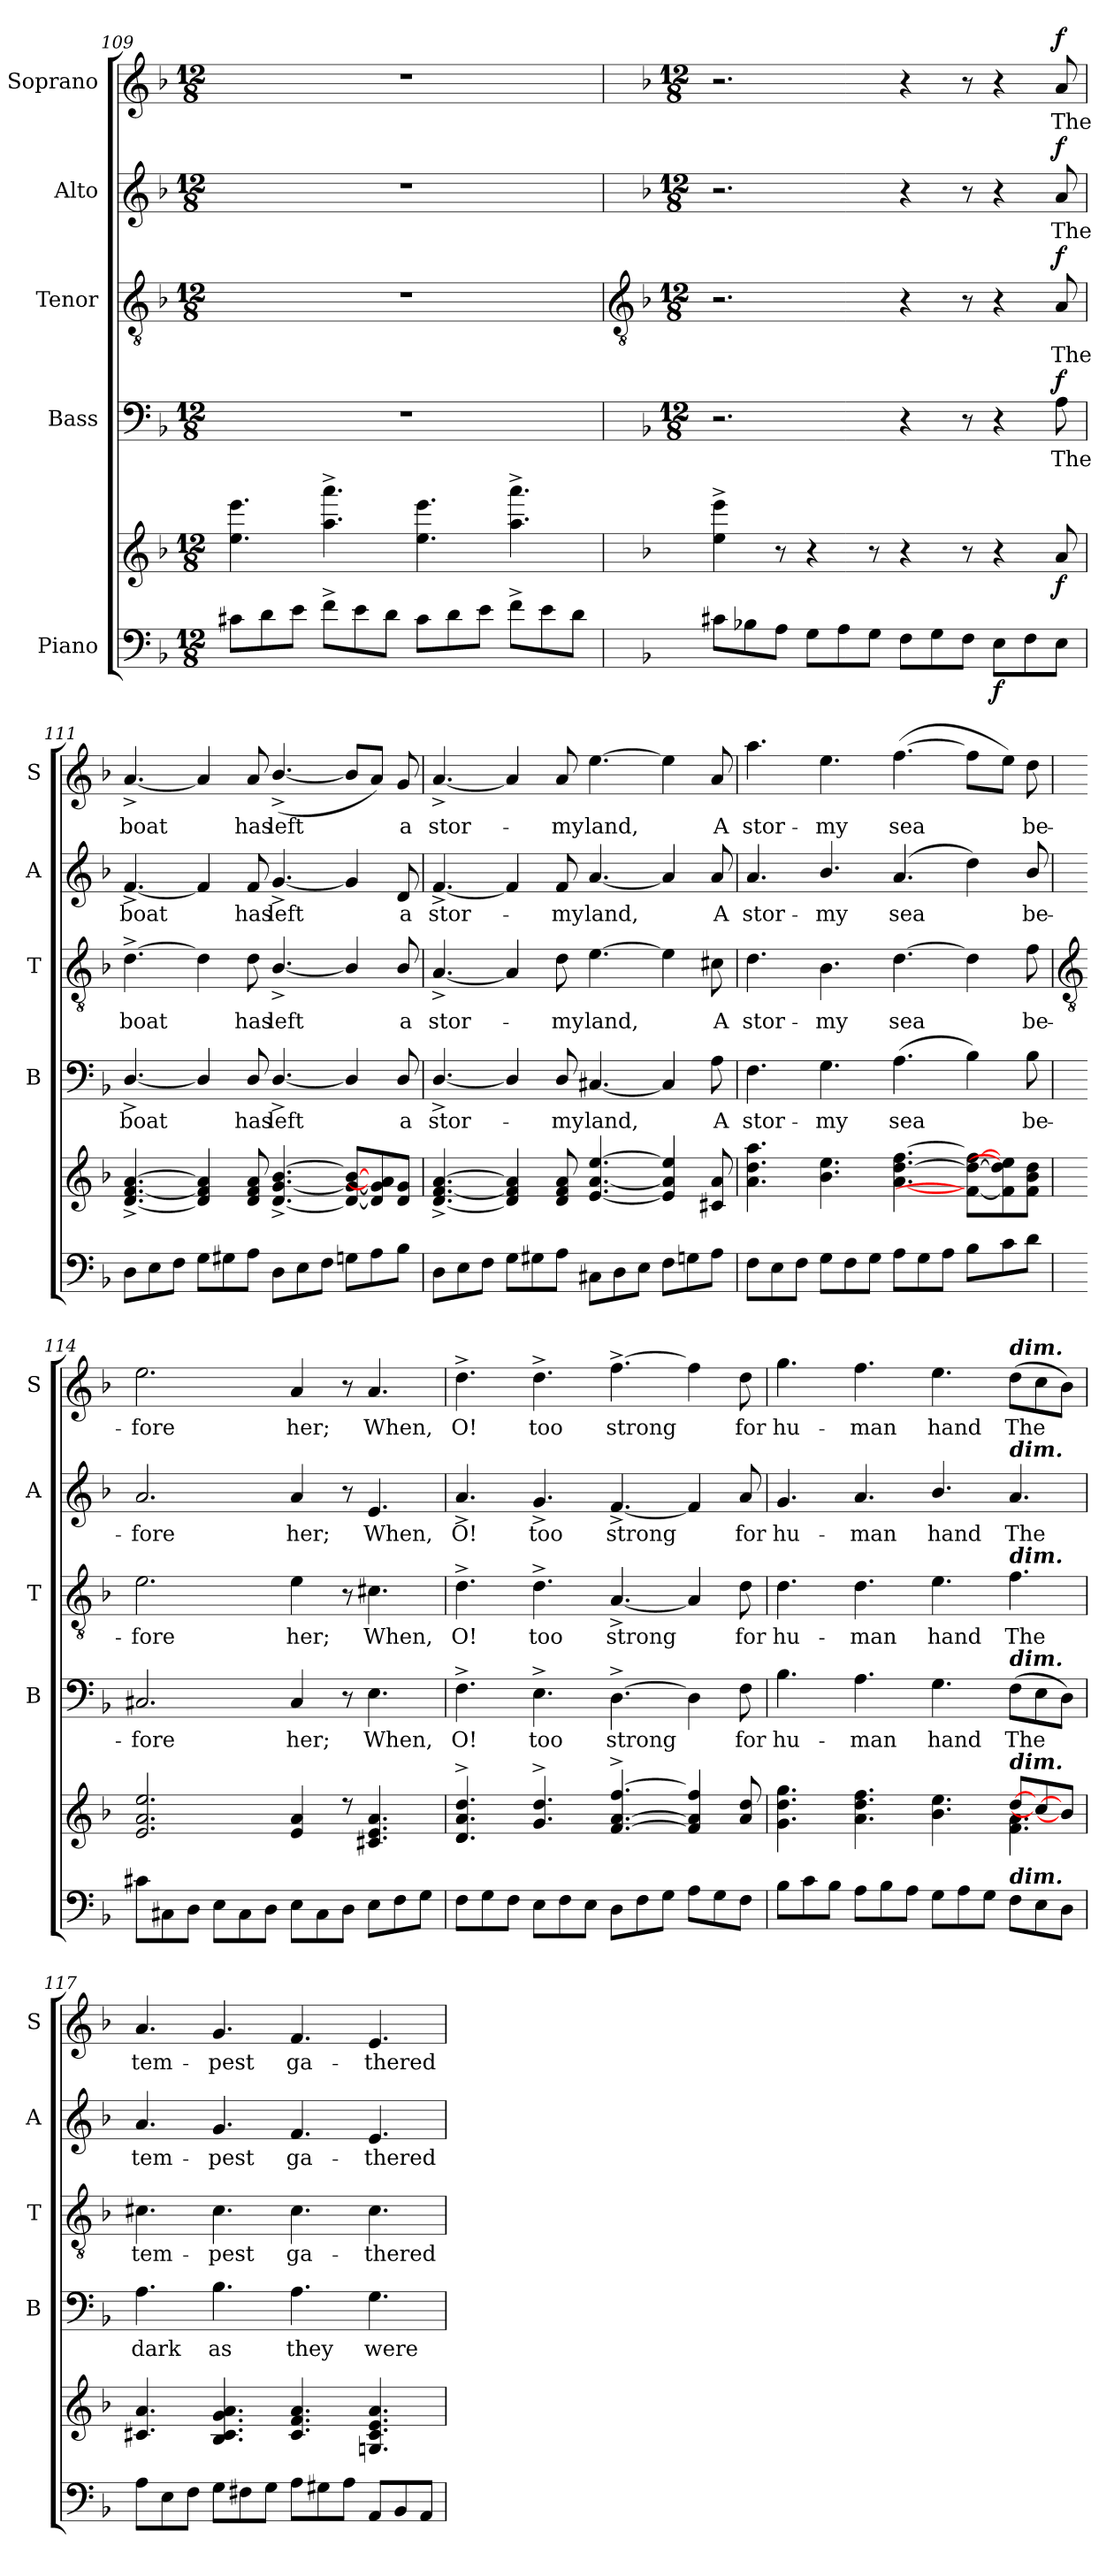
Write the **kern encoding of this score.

**kern	**kern	**dynam	**kern	**text	**dynam	**kern	**text	**dynam	**kern	**text	**dynam	**kern	**text	**dynam
*part5	*part5	*part5	*part4	*part4	*part4	*part3	*part3	*part3	*part2	*part2	*part2	*part1	*part1	*part1
*staff6	*staff5	*staff5/6	*staff4	*staff4	*staff4	*staff3	*staff3	*staff3	*staff2	*staff2	*staff2	*staff1	*staff1	*staff1
*I"Piano	*	*	*I"Bass	*	*	*I"Tenor	*	*	*I"Alto	*	*	*I"Soprano	*	*
*	*	*	*I'B	*	*	*I'T	*	*	*I'A	*	*	*I'S	*	*
*clefF4	*clefG2	*	*clefF4	*	*	*clefGv2	*	*	*clefG2	*	*	*clefG2	*	*
*k[b-]	*k[b-]	*	*k[b-]	*	*	*k[b-]	*	*	*k[b-]	*	*	*k[b-]	*	*
*F:	*F:	*	*F:	*	*	*F:	*	*	*F:	*	*	*F:	*	*
*M12/8	*M12/8	*	*M12/8	*	*	*M12/8	*	*	*M12/8	*	*	*M12/8	*	*
=109	=109	=109	=109	=109	=109	=109	=109	=109	=109	=109	=109	=109	=109	=109
8c#XL	4.ee 4.eee	.	1.r	.	.	1.r	.	.	1.r	.	.	1.r	.	.
8d	.	.	.	.	.	.	.	.	.	.	.	.	.	.
8eJ	.	.	.	.	.	.	.	.	.	.	.	.	.	.
8f^L	4.aa^ 4.aaa^	.	.	.	.	.	.	.	.	.	.	.	.	.
8e	.	.	.	.	.	.	.	.	.	.	.	.	.	.
8dJ	.	.	.	.	.	.	.	.	.	.	.	.	.	.
8c#L	4.ee 4.eee	.	.	.	.	.	.	.	.	.	.	.	.	.
8d	.	.	.	.	.	.	.	.	.	.	.	.	.	.
8eJ	.	.	.	.	.	.	.	.	.	.	.	.	.	.
8f^L	4.aa^ 4.aaa^	.	.	.	.	.	.	.	.	.	.	.	.	.
8e	.	.	.	.	.	.	.	.	.	.	.	.	.	.
8dJ	.	.	.	.	.	.	.	.	.	.	.	.	.	.
!!LO:LB:g=z
=110	=110	=110	=110	=110	=110	=110	=110	=110	=110	=110	=110	=110	=110	=110
*	*	*	*	*	*	*clefGv2	*	*	*	*	*	*	*	*
*	*	*	*k[b-]	*	*	*k[b-]	*	*	*k[b-]	*	*	*k[b-]	*	*
*	*	*	*F:	*	*	*F:	*	*	*F:	*	*	*F:	*	*
*	*	*	*M12/8	*	*	*M12/8	*	*	*M12/8	*	*	*M12/8	*	*
8c#XL	4ee^ 4eee^	.	2.r	.	.	2.r	.	.	2.r	.	.	2.r	.	.
8B-X	.	.	.	.	.	.	.	.	.	.	.	.	.	.
8AJ	8r	.	.	.	.	.	.	.	.	.	.	.	.	.
8GL	4r	.	.	.	.	.	.	.	.	.	.	.	.	.
8A	.	.	.	.	.	.	.	.	.	.	.	.	.	.
8GJ	8r	.	.	.	.	.	.	.	.	.	.	.	.	.
8FL	4r	.	4r	.	.	4r	.	.	4r	.	.	4r	.	.
8G	.	.	.	.	.	.	.	.	.	.	.	.	.	.
8FJ	8r	.	8r	.	.	8r	.	.	8r	.	.	8r	.	.
!	!	!LO:DY:b=2	!	!	!	!	!	!	!	!	!	!	!	!
8EL	4r	f	4r	.	.	4r	.	.	4r	.	.	4r	.	.
8F	.	.	.	.	.	.	.	.	.	.	.	.	.	.
!	!	!LO:DY:b	!	!LO:LY:b	!LO:DY:b	!	!LO:LY:b	!LO:DY:b	!	!LO:LY:b	!LO:DY:b	!	!LO:LY:b	!LO:DY:b
8EJ	8a	f	8A	The	f	8A	The	f	8a	The	f	8a	The	f
=111	=111	=111	=111	=111	=111	=111	=111	=111	=111	=111	=111	=111	=111	=111
!	!	!	!	!LO:LY:b	!	!	!LO:LY:b	!	!	!LO:LY:b	!	!	!LO:LY:b	!
8DL	[4.d^ [4.f^ [4.a^	.	[4.D^/	boat	.	[4.d^	boat	.	[4.f^	boat	.	[4.a^	boat	.
8E	.	.	.	.	.	.	.	.	.	.	.	.	.	.
8FJ	.	.	.	.	.	.	.	.	.	.	.	.	.	.
8GL	4d] 4f] 4a]	.	4D/]	.	.	4d]	.	.	4f]	.	.	4a]	.	.
8G#X	.	.	.	.	.	.	.	.	.	.	.	.	.	.
!	!	!	!	!LO:LY:b	!	!	!LO:LY:b	!	!	!LO:LY:b	!	!	!LO:LY:b	!
8AJ	8d 8f 8a	.	8D/	has	.	8d	has	.	8f	has	.	8a	has	.
!	!	!	!	!LO:LY:b	!	!	!LO:LY:b	!	!	!LO:LY:b	!	!	!LO:LY:b	!
8DL	[4.d/^ [4.g/^ [4.b-/^	.	[4.D^/	left	.	[4.B-^/	left	.	[4.g^/	left	.	(<[4.b-^/	left	.
8E	.	.	.	.	.	.	.	.	.	.	.	.	.	.
8FJ	.	.	.	.	.	.	.	.	.	.	.	.	.	.
8GnL	8d/_ 8g/_ 8b-/_L	.	4D/]	.	.	4B-/]	.	.	4g/]	.	.	8b-/L]	.	.
8A	8d] 8g] 8a]	.	.	.	.	.	.	.	.	.	.	8aJ)	.	.
!	!	!	!	!LO:LY:b	!	!	!LO:LY:b	!	!	!LO:LY:b	!	!	!LO:LY:b	!
8B-J	8d 8gJ	.	8D/	a	.	8B-/	a	.	8d	a	.	8g	a	.
=112	=112	=112	=112	=112	=112	=112	=112	=112	=112	=112	=112	=112	=112	=112
!	!	!	!	!LO:LY:b	!	!	!LO:LY:b	!	!	!LO:LY:b	!	!	!LO:LY:b	!
8DL	[4.d^ [4.f^ [4.a^	.	[4.D^/	stor-	.	[4.A^	stor-	.	[4.f^	stor-	.	[4.a^	stor-	.
8E	.	.	.	.	.	.	.	.	.	.	.	.	.	.
8FJ	.	.	.	.	.	.	.	.	.	.	.	.	.	.
8GL	4d] 4f] 4a]	.	4D/]	.	.	4A]	.	.	4f]	.	.	4a]	.	.
8G#X	.	.	.	.	.	.	.	.	.	.	.	.	.	.
!	!	!	!	!LO:LY:b	!	!	!LO:LY:b	!	!	!LO:LY:b	!	!	!LO:LY:b	!
8AJ	8d 8f 8a	.	8D/	my	.	8d	my	.	8f	my	.	8a	my	.
!	!	!	!	!LO:LY:b	!	!	!LO:LY:b	!	!	!LO:LY:b	!	!	!LO:LY:b	!
8C#XL	[4.e [4.a [4.ee	.	[4.C#X	land,	.	[4.e	land,	.	[4.a	land,	.	[4.ee	land,	.
8D	.	.	.	.	.	.	.	.	.	.	.	.	.	.
8EJ	.	.	.	.	.	.	.	.	.	.	.	.	.	.
8FL	4e] 4a] 4ee]	.	4C#]	.	.	4e]	.	.	4a]	.	.	4ee]	.	.
8Gn	.	.	.	.	.	.	.	.	.	.	.	.	.	.
!	!	!	!	!LO:LY:b	!	!	!LO:LY:b	!	!	!LO:LY:b	!	!	!LO:LY:b	!
8AJ	8c#X 8a	.	8A	A	.	8c#X	A	.	8a	A	.	8a	A	.
=113	=113	=113	=113	=113	=113	=113	=113	=113	=113	=113	=113	=113	=113	=113
!	!	!	!	!LO:LY:b	!	!	!LO:LY:b	!	!	!LO:LY:b	!	!	!LO:LY:b	!
8FL	4.a 4.dd 4.aa	.	4.F	stor-	.	4.d	stor-	.	4.a	stor-	.	4.aa	stor-	.
8E	.	.	.	.	.	.	.	.	.	.	.	.	.	.
8FJ	.	.	.	.	.	.	.	.	.	.	.	.	.	.
!	!	!	!	!LO:LY:b	!	!	!LO:LY:b	!	!	!LO:LY:b	!	!	!LO:LY:b	!
8GL	4.b- 4.ee	.	4.G\	-my	.	4.B-	-my	.	4.b-/	-my	.	4.ee	-my	.
8F	.	.	.	.	.	.	.	.	.	.	.	.	.	.
8GJ	.	.	.	.	.	.	.	.	.	.	.	.	.	.
!	!	!	!	!LO:LY:b	!	!	!LO:LY:b	!	!	!LO:LY:b	!	!	!LO:LY:b	!
8AL	[4.a [4.dd [4.ff	.	(>4.A	sea	.	[4.d	sea	.	(<4.a	sea	.	(>[4.ff	sea	.
8G	.	.	.	.	.	.	.	.	.	.	.	.	.	.
8AJ	.	.	.	.	.	.	.	.	.	.	.	.	.	.
8B-L	8f_ 8dd_ 8ff_L	.	4B-)	.	.	4d]	.	.	4dd)	.	.	8ffL]	.	.
8c	8f] 8dd] 8ee]	.	.	.	.	.	.	.	.	.	.	8eeJ)	.	.
!	!	!	!	!LO:LY:b	!	!	!LO:LY:b	!	!	!LO:LY:b	!	!	!LO:LY:b	!
8dJ	8f 8b- 8ddJ	.	8B-	be-	.	8f	be-	.	8b-/	be-	.	8dd	be-	.
!!LO:LB:g=z
=114	=114	=114	=114	=114	=114	=114	=114	=114	=114	=114	=114	=114	=114	=114
*	*	*	*	*	*	*clefGv2	*	*	*	*	*	*	*	*
*	*^	*	*	*	*	*	*	*	*	*	*	*	*	*
!	!	!LO:N:vis=1	!	!	!LO:LY:b	!	!	!LO:LY:b	!	!	!LO:LY:b	!	!	!LO:LY:b	!
8c#XL	2.e 2.a 2.ee	1.ryy	.	2.C#X	-fore	.	2.e	-fore	.	2.a	-fore	.	2.ee	-fore	.
8C#X	.	.	.	.	.	.	.	.	.	.	.	.	.	.	.
8DJ	.	.	.	.	.	.	.	.	.	.	.	.	.	.	.
8EL	.	.	.	.	.	.	.	.	.	.	.	.	.	.	.
8C#	.	.	.	.	.	.	.	.	.	.	.	.	.	.	.
8DJ	.	.	.	.	.	.	.	.	.	.	.	.	.	.	.
!	!	!	!	!	!LO:LY:b	!	!	!LO:LY:b	!	!	!LO:LY:b	!	!	!LO:LY:b	!
8EL	4e 4a	.	.	4C#	her;	.	4e	her;	.	4a	her;	.	4a	her;	.
8C#	.	.	.	.	.	.	.	.	.	.	.	.	.	.	.
8DJ	8r	.	.	8r	.	.	8r	.	.	8r	.	.	8r	.	.
!	!	!	!	!	!LO:LY:b	!	!	!LO:LY:b	!	!	!LO:LY:b	!	!	!LO:LY:b	!
8EL	4.c#X 4.e 4.a	.	.	4.E	When,	.	4.c#X	When,	.	4.e	When,	.	4.a	When,	.
8F	.	.	.	.	.	.	.	.	.	.	.	.	.	.	.
8GJ	.	.	.	.	.	.	.	.	.	.	.	.	.	.	.
=115	=115	=115	=115	=115	=115	=115	=115	=115	=115	=115	=115	=115	=115	=115	=115
!	!	!LO:N:vis=1	!	!	!LO:LY:b	!	!	!LO:LY:b	!	!	!LO:LY:b	!	!	!LO:LY:b	!
8FL	4.d^ 4.a^ 4.dd^	1.ryy	.	4.F^	O!	.	4.d^	O!	.	4.a^	O!	.	4.dd^	O!	.
8G	.	.	.	.	.	.	.	.	.	.	.	.	.	.	.
8FJ	.	.	.	.	.	.	.	.	.	.	.	.	.	.	.
!	!	!	!	!	!LO:LY:b	!	!	!LO:LY:b	!	!	!LO:LY:b	!	!	!LO:LY:b	!
8EL	4.g^ 4.dd^	.	.	4.E^	too	.	4.d^	too	.	4.g^	too	.	4.dd^	too	.
8F	.	.	.	.	.	.	.	.	.	.	.	.	.	.	.
8EJ	.	.	.	.	.	.	.	.	.	.	.	.	.	.	.
!	!	!	!	!	!LO:LY:b	!	!	!LO:LY:b	!	!	!LO:LY:b	!	!	!LO:LY:b	!
8DL	[4.f^ [4.a^ [4.ff^	.	.	[4.D^	strong	.	[4.A^	strong	.	[4.f^	strong	.	[4.ff^	strong	.
8F	.	.	.	.	.	.	.	.	.	.	.	.	.	.	.
8GJ	.	.	.	.	.	.	.	.	.	.	.	.	.	.	.
8AL	4f] 4a] 4ff]	.	.	4D]	.	.	4A]	.	.	4f]	.	.	4ff]	.	.
8G	.	.	.	.	.	.	.	.	.	.	.	.	.	.	.
!	!	!	!	!	!LO:LY:b	!	!	!LO:LY:b	!	!	!LO:LY:b	!	!	!LO:LY:b	!
8FJ	8a 8dd	.	.	8F	for	.	8d	for	.	8a	for	.	8dd	for	.
=116	=116	=116	=116	=116	=116	=116	=116	=116	=116	=116	=116	=116	=116	=116	=116
!	!	!	!	!	!LO:LY:b	!	!	!LO:LY:b	!	!	!LO:LY:b	!	!	!LO:LY:b	!
8B-L	4.g 4.dd 4.gg	2.ryy	.	4.B-	hu-	.	4.d	hu-	.	4.g	hu-	.	4.gg	hu-	.
8c	.	.	.	.	.	.	.	.	.	.	.	.	.	.	.
8B-J	.	.	.	.	.	.	.	.	.	.	.	.	.	.	.
!	!	!	!	!	!LO:LY:b	!	!	!LO:LY:b	!	!	!LO:LY:b	!	!	!LO:LY:b	!
8AL	4.a 4.dd 4.ff	.	.	4.A	-man	.	4.d	-man	.	4.a/	-man	.	4.ff	-man	.
8B-	.	.	.	.	.	.	.	.	.	.	.	.	.	.	.
8AJ	.	.	.	.	.	.	.	.	.	.	.	.	.	.	.
!	!	!	!	!	!LO:LY:b	!	!	!LO:LY:b	!	!	!LO:LY:b	!	!	!LO:LY:b	!
8GL	4.b- 4.ee	4.ryy	.	4.G	hand	.	4.e\	hand	.	4.b-/	hand	.	4.ee	hand	.
8A	.	.	.	.	.	.	.	.	.	.	.	.	.	.	.
8GJ	.	.	.	.	.	.	.	.	.	.	.	.	.	.	.
!	!	!	!	!	!	!	!	!	!	!	!	!	!LO:TX:a:Bi:t=dim.	!	!
!	!	!	!	!	!	!	!	!	!	!LO:TX:a:Bi:t=dim.	!	!	!	!	!
!	!	!	!	!	!	!	!LO:TX:a:Bi:t=dim.	!	!	!	!	!	!	!	!
!	!	!	!	!LO:TX:a:Bi:t=dim.	!	!	!	!	!	!	!	!	!	!	!
!	!LO:TX:a:Bi:t=dim.	!	!	!	!	!	!	!	!	!	!	!	!	!	!
!LO:TX:a:Bi:t=dim.	!	!	!	!	!	!	!	!	!	!	!	!	!	!	!
!	!	!	!	!	!LO:LY:b	!	!	!LO:LY:b	!	!	!LO:LY:b	!	!	!LO:LY:b	!
8FL	[8dd/L	4.f\ 4.a\	.	(>8FL	The	.	4.f	The	.	4.a	The	.	(>8ddL	The	.
8E	8cc/_	.	.	8E	.	.	.	.	.	.	.	.	8cc	.	.
8DJ	8b-/J]	.	.	8DJ)	.	.	.	.	.	.	.	.	8b-J)	.	.
=117	=117	=117	=117	=117	=117	=117	=117	=117	=117	=117	=117	=117	=117	=117	=117
!	!	!LO:N:vis=1	!	!	!LO:LY:b	!	!	!LO:LY:b	!	!	!LO:LY:b	!	!	!LO:LY:b	!
8AL	4.c#X 4.a	1.ryy	.	4.A	dark	.	4.c#X	tem-	.	4.a	tem-	.	4.a	tem-	.
8E	.	.	.	.	.	.	.	.	.	.	.	.	.	.	.
8FJ	.	.	.	.	.	.	.	.	.	.	.	.	.	.	.
!	!	!	!	!	!LO:LY:b	!	!	!LO:LY:b	!	!	!LO:LY:b	!	!	!LO:LY:b	!
8GL	4.B- 4.c# 4.g 4.a	.	.	4.B-	as	.	4.c#	-pest	.	4.g	-pest	.	4.g	-pest	.
8F#X	.	.	.	.	.	.	.	.	.	.	.	.	.	.	.
8GJ	.	.	.	.	.	.	.	.	.	.	.	.	.	.	.
!	!	!	!	!	!LO:LY:b	!	!	!LO:LY:b	!	!	!LO:LY:b	!	!	!LO:LY:b	!
8AL	4.c# 4.f 4.a	.	.	4.A	they	.	4.c#	ga-	.	4.f	ga-	.	4.f	ga-	.
8G#X	.	.	.	.	.	.	.	.	.	.	.	.	.	.	.
8AJ	.	.	.	.	.	.	.	.	.	.	.	.	.	.	.
!	!	!	!	!	!LO:LY:b	!	!	!LO:LY:b	!	!	!LO:LY:b	!	!	!LO:LY:b	!
8AAL	4.Gn 4.c# 4.e 4.a	.	.	4.G	were	.	4.c#	-thered	.	4.e	-thered	.	4.e	-thered	.
8BB-	.	.	.	.	.	.	.	.	.	.	.	.	.	.	.
8AAJ	.	.	.	.	.	.	.	.	.	.	.	.	.	.	.
*	*v	*v	*	*	*	*	*	*	*	*	*	*	*	*	*
=	=	=	=	=	=	=	=	=	=	=	=	=	=	=
*-	*-	*-	*-	*-	*-	*-	*-	*-	*-	*-	*-	*-	*-	*-
